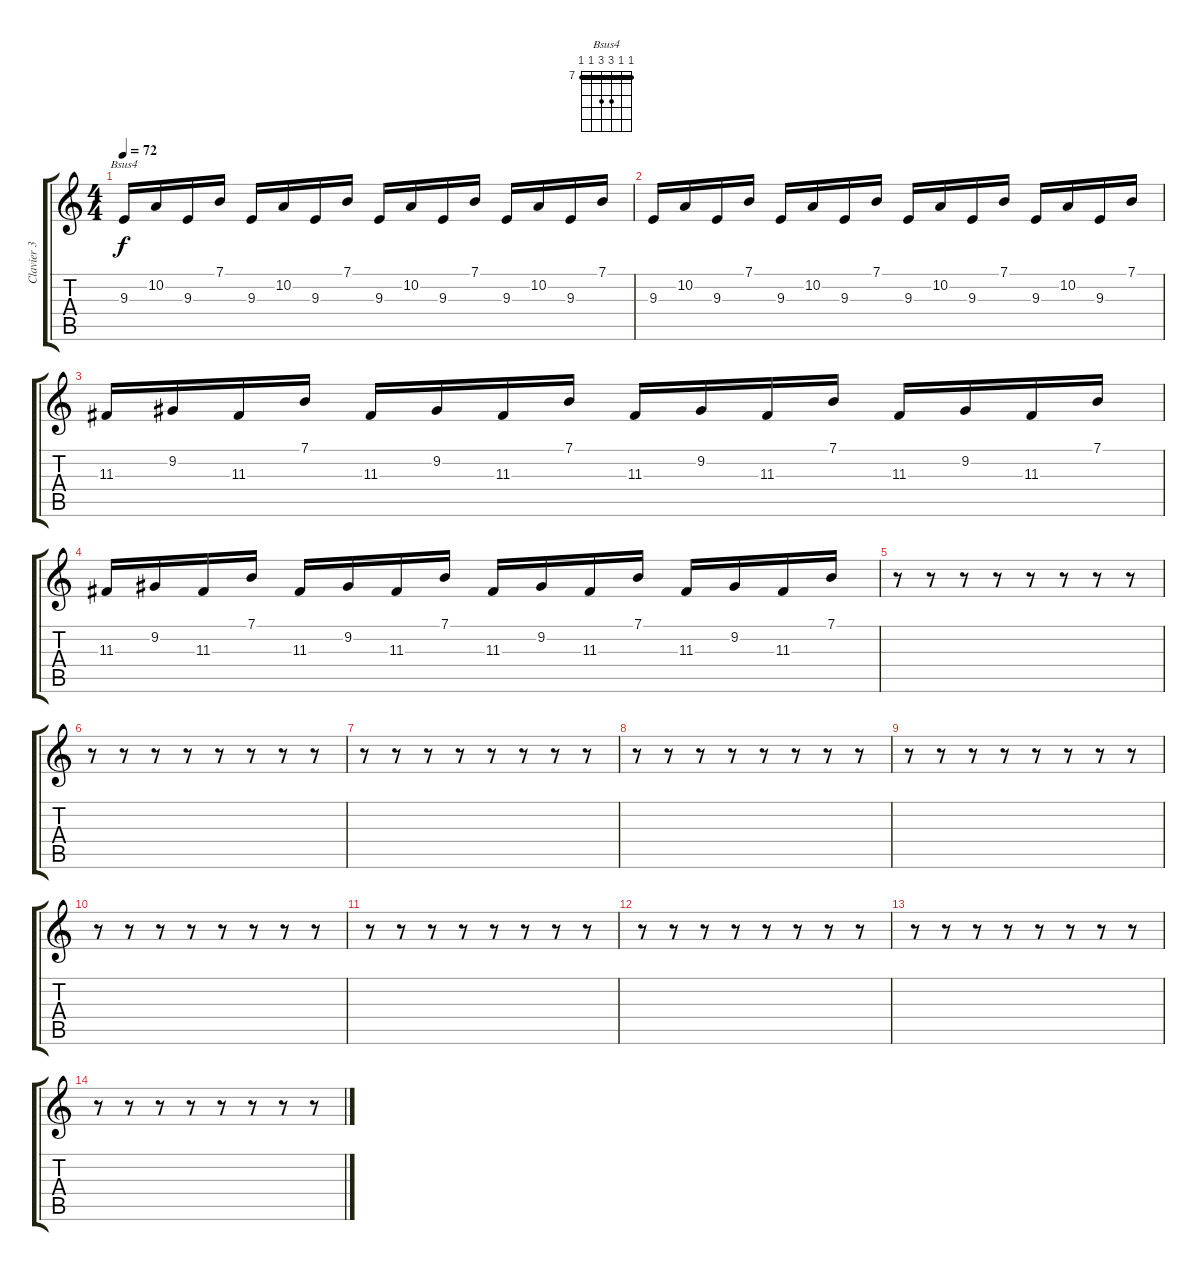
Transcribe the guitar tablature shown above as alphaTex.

\track ("Clavier 3 - Piano" "Clavier 3 ") {instrument cello}
\staff {score tabs}
\tuning (E4 B3 G3 D3 A2 E2) {hide}
\chord ("Bsus4" 7 7 9 9 7 7) {firstfret 7 barre 7}
\ts (4 4)
\tempo 72
\clef g2
\ks c
9.3.16{ch "Bsus4" dy f} 10.2.16 9.3.16 7.1.16 9.3.16 10.2.16 9.3.16 7.1.16 9.3.16 10.2.16 9.3.16 7.1.16 9.3.16 10.2.16 9.3.16 7.1.16 |
9.3.16 10.2.16 9.3.16 7.1.16 9.3.16 10.2.16 9.3.16 7.1.16 9.3.16 10.2.16 9.3.16 7.1.16 9.3.16 10.2.16 9.3.16 7.1.16 |
11.3.16 9.2.16 11.3.16 7.1.16 11.3.16 9.2.16 11.3.16 7.1.16 11.3.16 9.2.16 11.3.16 7.1.16 11.3.16 9.2.16 11.3.16 7.1.16 |
11.3.16 9.2.16 11.3.16 7.1.16 11.3.16 9.2.16 11.3.16 7.1.16 11.3.16 9.2.16 11.3.16 7.1.16 11.3.16 9.2.16 11.3.16 7.1.16 |
r.8 r.8 r.8 r.8 r.8 r.8 r.8 r.8 |
r.8 r.8 r.8 r.8 r.8 r.8 r.8 r.8 |
r.8 r.8 r.8 r.8 r.8 r.8 r.8 r.8 |
r.8 r.8 r.8 r.8 r.8 r.8 r.8 r.8 |
r.8 r.8 r.8 r.8 r.8 r.8 r.8 r.8 |
r.8 r.8 r.8 r.8 r.8 r.8 r.8 r.8 |
r.8 r.8 r.8 r.8 r.8 r.8 r.8 r.8 |
r.8 r.8 r.8 r.8 r.8 r.8 r.8 r.8 |
r.8 r.8 r.8 r.8 r.8 r.8 r.8 r.8 |
r.8 r.8 r.8 r.8 r.8 r.8 r.8 r.8
